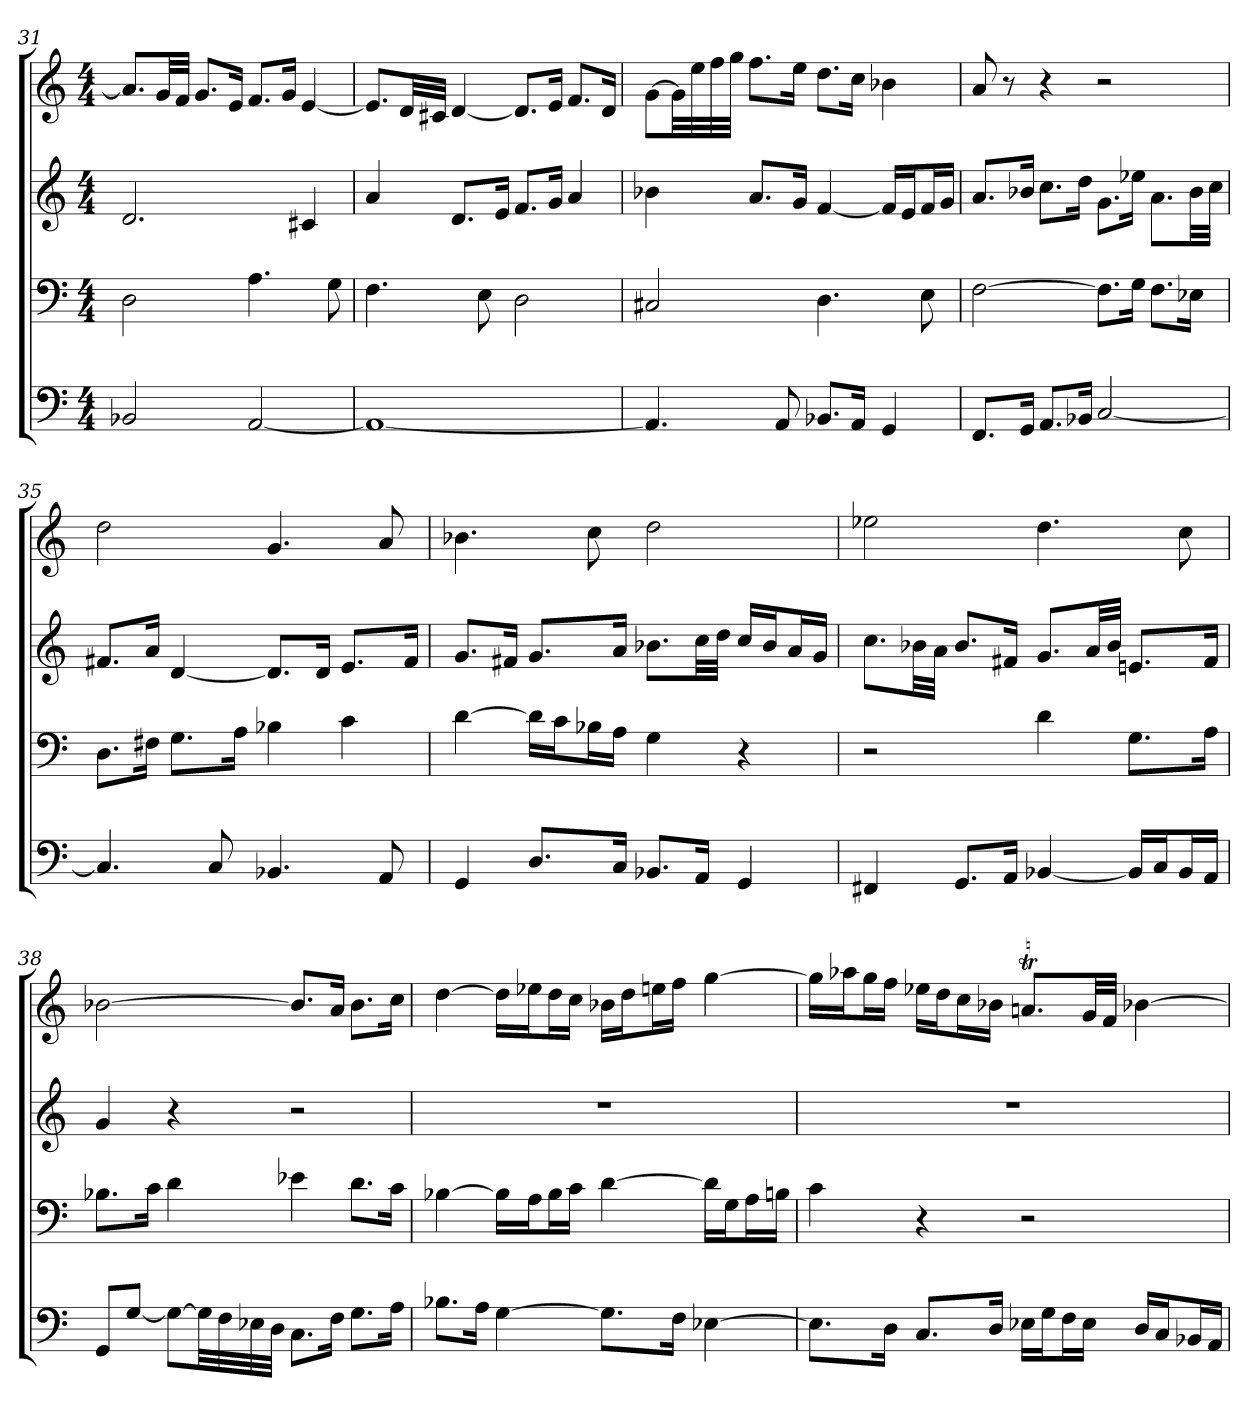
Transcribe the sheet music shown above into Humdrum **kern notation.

**kern	**kern	**kern	**kern
*part4	*part3	*part2	*part1
*staff4	*staff3	*staff2	*staff1
*M4/4	*M4/4	*M4/4	*M4/4
=31	=31	=31	=31
2BB-X	2D	2.d	8.aL]
.	.	.	32gLL
.	.	.	32fJJJ
.	.	.	8.gL
.	.	.	16eJk
[2AA	4.A	.	8.fL
.	.	.	16gJk
.	.	4c#X	[4e
.	8G	.	.
=32	=32	=32	=32
1AA_	4.F	4a	8.eL]
.	.	.	32dLL
.	.	.	32c#XJJJ
.	.	8.dL	[4d
.	8E	.	.
.	.	16eJk	.
.	2D	8.fL	8.dL]
.	.	16gJk	16eJk
.	.	4a	8.fL
.	.	.	16dJk
=33	=33	=33	=33
4.AA]	2C#X	4b-X	[8gL
.	.	.	32gLL]
.	.	.	32ee
.	.	.	32ff
.	.	.	32ggJJJ
.	.	8.aL	8.ffL
8AA	.	.	.
.	.	16gJk	16eeJk
8.BB-XL	4.D	[4f	8.ddL
16AAJk	.	.	16ccJk
4GG	.	16fLL]	4b-X
.	.	16eJ	.
.	8E	16fL	.
.	.	16gJJ	.
=34	=34	=34	=34
8.FFL	[2F	8.aL	8a
.	.	.	8r
16GGJk	.	16b-XJk	.
8.AAL	.	8.ccL	4r
16BB-XJk	.	16ddJk	.
[2C	8.FL]	8.gL	2r
.	16GJk	16ee-XJk	.
.	8.FL	8.aL	.
.	16E-XJk	32b-LL	.
.	.	32ccJJJ	.
=35	=35	=35	=35
4.C]	8.DL	8.f#XL	2dd
.	16F#XJk	16aJk	.
.	8.GL	[4d	.
8C	.	.	.
.	16AJk	.	.
4.BB-X	4B-X	8.dL]	4.g
.	.	16dJk	.
.	4c	8.eL	.
8AA	.	.	8a
.	.	16f#Jk	.
=36	=36	=36	=36
4GG	[4d	8.gL	4.b-X
.	.	16f#XJk	.
8.DL	16dLL]	8.gL	.
.	16cJ	.	.
.	16B-XL	.	8cc
16CJk	16AJJ	16aJk	.
8.BB-XL	4G	8.b-XL	2dd
16AAJk	.	32ccLL	.
.	.	32ddJJJ	.
4GG	4r	16ccLL	.
.	.	16b-J	.
.	.	16aL	.
.	.	16gJJ	.
=37	=37	=37	=37
4FF#X	2r	8.ccL	2ee-X
.	.	32b-XLL	.
.	.	32aJJJ	.
8.GGL	.	8.b-L	.
16AAJk	.	16f#XJk	.
[4BB-X	4d	8.gL	4.dd
.	.	32aLL	.
.	.	32b-JJJ	.
16BB-LL]	8.GL	8.enL	.
16CJ	.	.	.
16BB-L	.	.	8cc
16AAJJ	16AJk	16f#Jk	.
=38	=38	=38	=38
8GGL	8.B-XL	4g	[2b-X
[8GJ	.	.	.
.	16cJk	.	.
8GL_	4d	4r	.
32GLL]	.	.	.
32F	.	.	.
32E-X	.	.	.
32DJJJ	.	.	.
8.CL	4e-X	2r	8.b-L]
16FJk	.	.	16aJk
8.GL	8.dL	.	8.b-L
16AJk	16cJk	.	16ccJk
=39	=39	=39	=39
8.B-XL	[4B-X	1r	[4dd
16AJk	.	.	.
[4G	16B-LL]	.	16ddLL]
.	16AJ	.	16ee-XJ
.	16B-L	.	16ddL
.	16cJJ	.	16ccJJ
8.GL]	[4d	.	16b-XLL
.	.	.	16ddJ
.	.	.	16eenL
16FJk	.	.	16ffJJ
[4E-X	16dLL]	.	[4gg
.	16GJ	.	.
.	16AL	.	.
.	16BnJJ	.	.
=40	=40	=40	=40
8.E-L]	4c	1r	16ggLL]
.	.	.	16aa-XJ
.	.	.	16ggL
16DJk	.	.	16ffJJ
8.CL	4r	.	16ee-XLL
.	.	.	16ddJ
.	.	.	16ccL
16DJk	.	.	16b-XJJ
16E-XLL	2r	.	8.anTL
16GJ	.	.	.
16FL	.	.	.
16E-JJ	.	.	32gLL
.	.	.	32fJJJ
16DLL	.	.	[4b-X
16CJ	.	.	.
16BB-XL	.	.	.
16AAJJ	.	.	.
=	=	=	=
*-	*-	*-	*-
